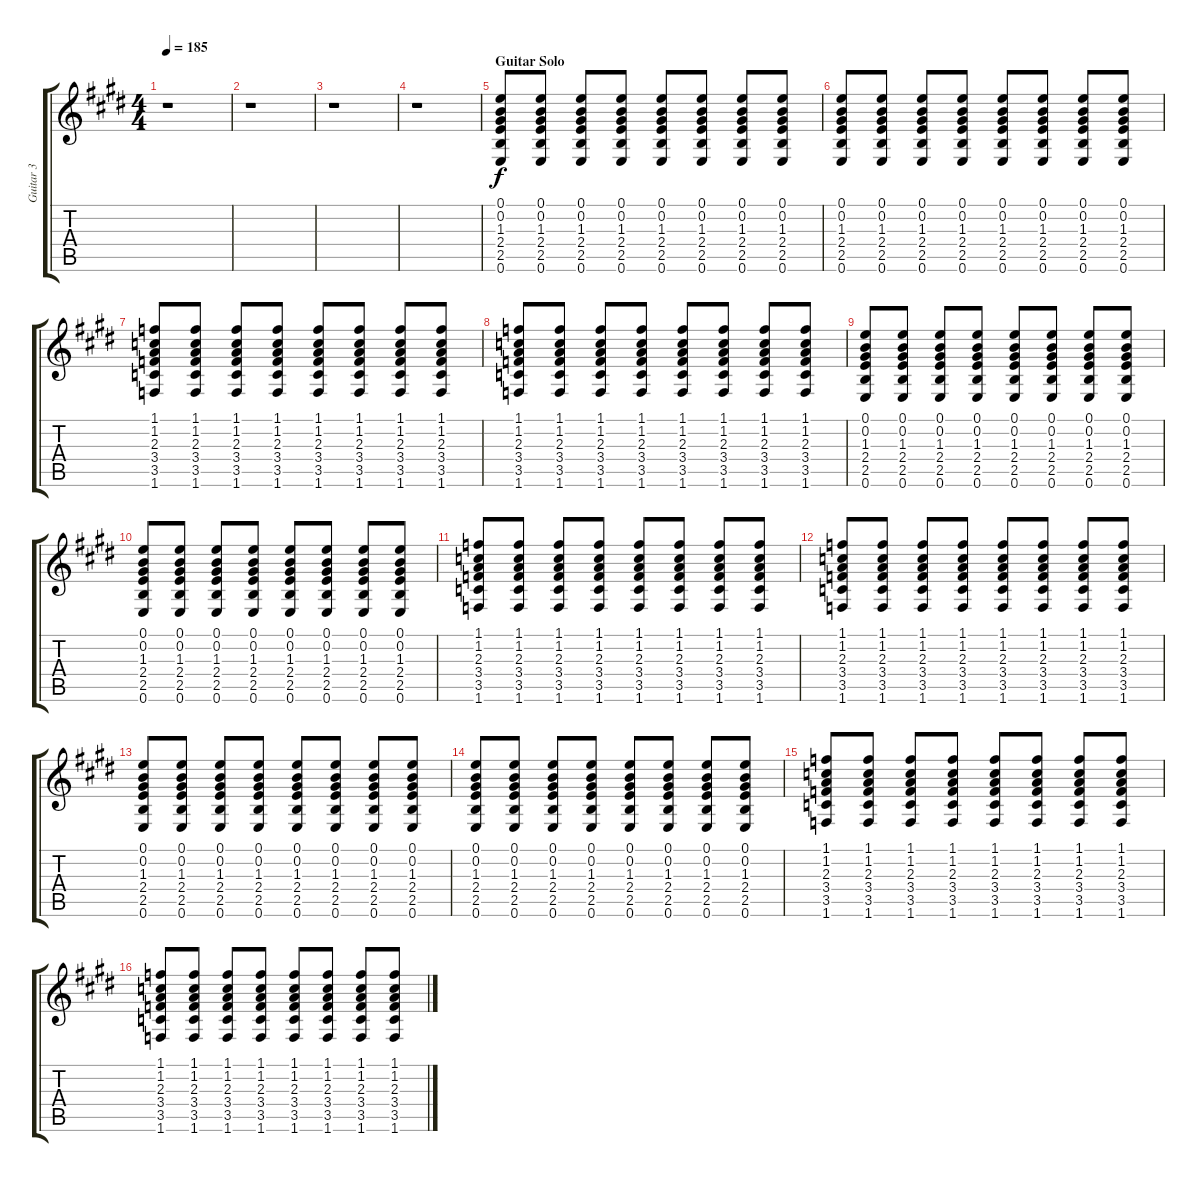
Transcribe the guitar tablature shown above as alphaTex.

\track ("Guitar 3" "Guitar 3") {instrument acousticguitarsteel}
\staff {score tabs}
\tuning (E4 B3 G3 D3 A2 E2) {hide}
\ts (4 4)
\tempo 185
\clef g2
\ks e
r.1{dy f} |
r.1 |
r.1 |
r.1 |
\section ("" "Guitar Solo")
(0.1 0.2 1.3 2.4 2.5 0.6).8{volume 8 instrument acousticguitarsteel} (0.1 0.2 1.3 2.4 2.5 0.6).8 (0.1 0.2 1.3 2.4 2.5 0.6).8 (0.1 0.2 1.3 2.4 2.5 0.6).8 (0.1 0.2 1.3 2.4 2.5 0.6).8 (0.1 0.2 1.3 2.4 2.5 0.6).8 (0.1 0.2 1.3 2.4 2.5 0.6).8 (0.1 0.2 1.3 2.4 2.5 0.6).8 |
(0.1 0.2 1.3 2.4 2.5 0.6).8 (0.1 0.2 1.3 2.4 2.5 0.6).8 (0.1 0.2 1.3 2.4 2.5 0.6).8 (0.1 0.2 1.3 2.4 2.5 0.6).8 (0.1 0.2 1.3 2.4 2.5 0.6).8 (0.1 0.2 1.3 2.4 2.5 0.6).8 (0.1 0.2 1.3 2.4 2.5 0.6).8 (0.1 0.2 1.3 2.4 2.5 0.6).8 |
(1.1 1.2 2.3 3.4 3.5 1.6).8 (1.1 1.2 2.3 3.4 3.5 1.6).8 (1.1 1.2 2.3 3.4 3.5 1.6).8 (1.1 1.2 2.3 3.4 3.5 1.6).8 (1.1 1.2 2.3 3.4 3.5 1.6).8 (1.1 1.2 2.3 3.4 3.5 1.6).8 (1.1 1.2 2.3 3.4 3.5 1.6).8 (1.1 1.2 2.3 3.4 3.5 1.6).8 |
(1.1 1.2 2.3 3.4 3.5 1.6).8 (1.1 1.2 2.3 3.4 3.5 1.6).8 (1.1 1.2 2.3 3.4 3.5 1.6).8 (1.1 1.2 2.3 3.4 3.5 1.6).8 (1.1 1.2 2.3 3.4 3.5 1.6).8 (1.1 1.2 2.3 3.4 3.5 1.6).8 (1.1 1.2 2.3 3.4 3.5 1.6).8 (1.1 1.2 2.3 3.4 3.5 1.6).8 |
(0.1 0.2 1.3 2.4 2.5 0.6).8 (0.1 0.2 1.3 2.4 2.5 0.6).8 (0.1 0.2 1.3 2.4 2.5 0.6).8 (0.1 0.2 1.3 2.4 2.5 0.6).8 (0.1 0.2 1.3 2.4 2.5 0.6).8 (0.1 0.2 1.3 2.4 2.5 0.6).8 (0.1 0.2 1.3 2.4 2.5 0.6).8 (0.1 0.2 1.3 2.4 2.5 0.6).8 |
(0.1 0.2 1.3 2.4 2.5 0.6).8 (0.1 0.2 1.3 2.4 2.5 0.6).8 (0.1 0.2 1.3 2.4 2.5 0.6).8 (0.1 0.2 1.3 2.4 2.5 0.6).8 (0.1 0.2 1.3 2.4 2.5 0.6).8 (0.1 0.2 1.3 2.4 2.5 0.6).8 (0.1 0.2 1.3 2.4 2.5 0.6).8 (0.1 0.2 1.3 2.4 2.5 0.6).8 |
(1.1 1.2 2.3 3.4 3.5 1.6).8 (1.1 1.2 2.3 3.4 3.5 1.6).8 (1.1 1.2 2.3 3.4 3.5 1.6).8 (1.1 1.2 2.3 3.4 3.5 1.6).8 (1.1 1.2 2.3 3.4 3.5 1.6).8 (1.1 1.2 2.3 3.4 3.5 1.6).8 (1.1 1.2 2.3 3.4 3.5 1.6).8 (1.1 1.2 2.3 3.4 3.5 1.6).8 |
(1.1 1.2 2.3 3.4 3.5 1.6).8 (1.1 1.2 2.3 3.4 3.5 1.6).8 (1.1 1.2 2.3 3.4 3.5 1.6).8 (1.1 1.2 2.3 3.4 3.5 1.6).8 (1.1 1.2 2.3 3.4 3.5 1.6).8 (1.1 1.2 2.3 3.4 3.5 1.6).8 (1.1 1.2 2.3 3.4 3.5 1.6).8 (1.1 1.2 2.3 3.4 3.5 1.6).8 |
(0.1 0.2 1.3 2.4 2.5 0.6).8 (0.1 0.2 1.3 2.4 2.5 0.6).8 (0.1 0.2 1.3 2.4 2.5 0.6).8 (0.1 0.2 1.3 2.4 2.5 0.6).8 (0.1 0.2 1.3 2.4 2.5 0.6).8 (0.1 0.2 1.3 2.4 2.5 0.6).8 (0.1 0.2 1.3 2.4 2.5 0.6).8 (0.1 0.2 1.3 2.4 2.5 0.6).8 |
(0.1 0.2 1.3 2.4 2.5 0.6).8 (0.1 0.2 1.3 2.4 2.5 0.6).8 (0.1 0.2 1.3 2.4 2.5 0.6).8 (0.1 0.2 1.3 2.4 2.5 0.6).8 (0.1 0.2 1.3 2.4 2.5 0.6).8 (0.1 0.2 1.3 2.4 2.5 0.6).8 (0.1 0.2 1.3 2.4 2.5 0.6).8 (0.1 0.2 1.3 2.4 2.5 0.6).8 |
(1.1 1.2 2.3 3.4 3.5 1.6).8 (1.1 1.2 2.3 3.4 3.5 1.6).8 (1.1 1.2 2.3 3.4 3.5 1.6).8 (1.1 1.2 2.3 3.4 3.5 1.6).8 (1.1 1.2 2.3 3.4 3.5 1.6).8 (1.1 1.2 2.3 3.4 3.5 1.6).8 (1.1 1.2 2.3 3.4 3.5 1.6).8 (1.1 1.2 2.3 3.4 3.5 1.6).8 |
(1.1 1.2 2.3 3.4 3.5 1.6).8 (1.1 1.2 2.3 3.4 3.5 1.6).8 (1.1 1.2 2.3 3.4 3.5 1.6).8 (1.1 1.2 2.3 3.4 3.5 1.6).8 (1.1 1.2 2.3 3.4 3.5 1.6).8 (1.1 1.2 2.3 3.4 3.5 1.6).8 (1.1 1.2 2.3 3.4 3.5 1.6).8 (1.1 1.2 2.3 3.4 3.5 1.6).8
